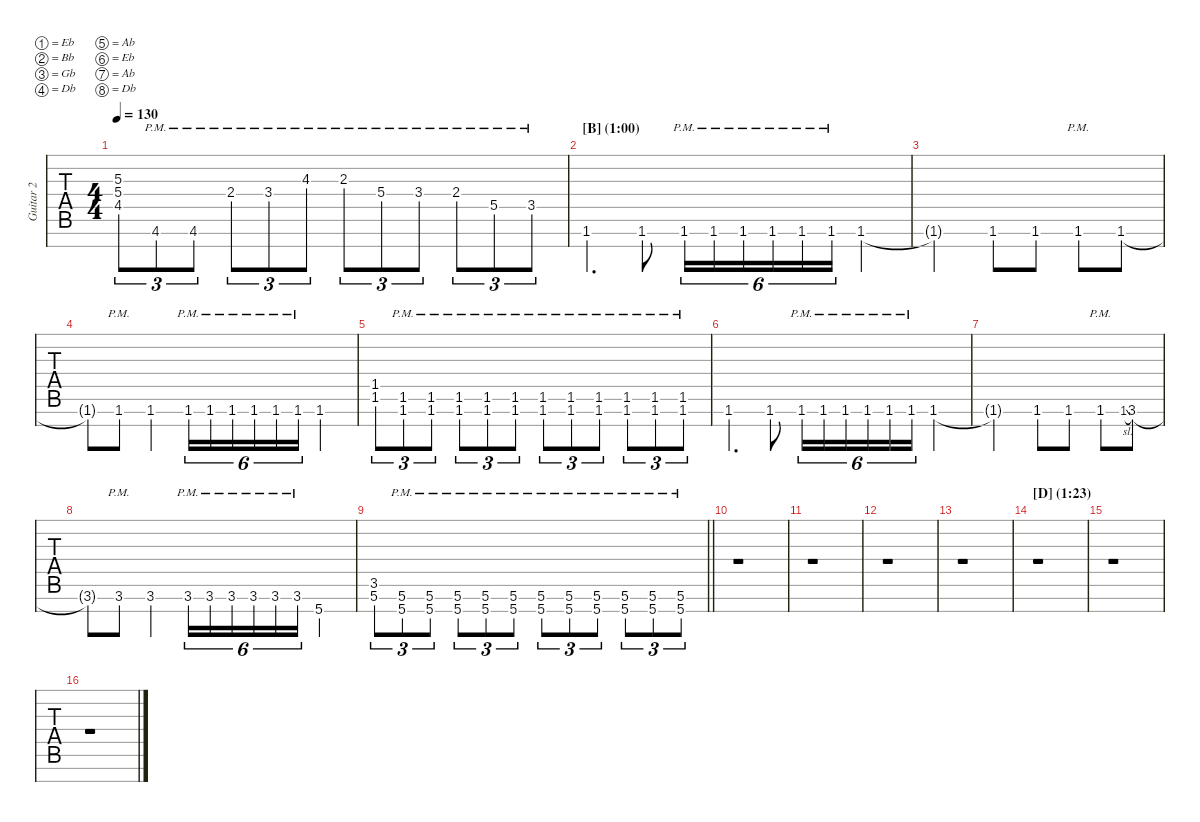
\defaultSystemsLayout 4
\hideDynamics
\bracketExtendMode nobrackets
\multiTrackTrackNamePolicy allsystems
\firstSystemTrackNameMode fullname
\otherSystemsTrackNameMode fullname
\otherSystemsTrackNameOrientation horizontal
\track ("Guitar 2" "Guitar 2") {instrument overdrivenguitar}
\staff {tabs}
\tuning (Eb4 Bb3 Gb3 Db3 Ab2 Eb2 Ab1 Db1)
\ts (4 4)
\scale
0.975589
\tempo 130
\accidentals auto
\clef g2
\ottava regular
\simile none
\ks aminor
(5.3 4.5 5.4{acc #}).8{tu (3 2) dy mf} 4.7{pm}.8{tu (3 2)} 4.7{pm}.8{tu (3 2)} 2.4{pm acc #}.8{tu (3 2)} 3.4{pm}.8{tu (3 2)} 4.3{pm acc #}.8{tu (3 2)} 2.3{pm acc #}.8{tu (3 2)} 5.4{pm acc #}.8{tu (3 2)} 3.4{pm}.8{tu (3 2)} 2.4{pm acc #}.8{tu (3 2)} 5.5{pm acc #}.8{tu (3 2)} 3.5{pm}.8{tu (3 2)} |
\section ("B" "(1:00)")
\scale
0.974603 1.7.4{d} 1.7.8 1.7{pm}.16{tu (6 4)} 1.7{pm}.16{tu (6 4)} 1.7{pm}.16{tu (6 4)} 1.7{pm}.16{tu (6 4)} 1.7{pm}.16{tu (6 4)} 1.7{pm}.16{tu (6 4)} 1.7.4 |
\scale
0.974603 1.7{t}.2 1.7.8 1.7.8 1.7{pm}.8 1.7.8 |
\scale
0.974603 1.7{t}.8 1.7{pm}.8 1.7.4 1.7{pm}.16{tu (6 4)} 1.7{pm}.16{tu (6 4)} 1.7{pm}.16{tu (6 4)} 1.7{pm}.16{tu (6 4)} 1.7{pm}.16{tu (6 4)} 1.7{pm}.16{tu (6 4)} 1.7.4 |
\scale
1.0091 (1.6 1.5).8{tu (3 2)} (1.7{pm} 1.6{pm}).8{tu (3 2)} (1.7{pm} 1.6{pm}).8{tu (3 2)} (1.7{pm} 1.6{pm}).8{tu (3 2)} (1.7{pm} 1.6{pm}).8{tu (3 2)} (1.7{pm} 1.6{pm}).8{tu (3 2)} (1.7{pm} 1.6{pm}).8{tu (3 2)} (1.7{pm} 1.6{pm}).8{tu (3 2)} (1.7{pm} 1.6{pm}).8{tu (3 2)} (1.7{pm} 1.6{pm}).8{tu (3 2)} (1.7{pm} 1.6{pm}).8{tu (3 2)} (1.7{pm} 1.6{pm}).8{tu (3 2)} |
\scale
0.995452 1.7.4{d} 1.7.8 1.7{pm}.16{tu (6 4)} 1.7{pm}.16{tu (6 4)} 1.7{pm}.16{tu (6 4)} 1.7{pm}.16{tu (6 4)} 1.7{pm}.16{tu (6 4)} 1.7{pm}.16{tu (6 4)} 1.7.4 |
\scale
0.995452 1.7{t}.2 1.7.8 1.7.8 1.7{pm}.8 1.7{sl}.8{gr onbeat} 3.7.8 |
\scale
1.00899 3.7{t}.8 3.7{pm}.8 3.7.4 3.7{pm}.16{tu (6 4)} 3.7{pm}.16{tu (6 4)} 3.7{pm}.16{tu (6 4)} 3.7{pm}.16{tu (6 4)} 3.7{pm}.16{tu (6 4)} 3.7{pm}.16{tu (6 4)} 5.8{acc #}.4 |
\scale
0.997818
\barLineRight lightlight
(5.7{acc #} 3.6{acc #}).8{tu (3 2)} (5.8{pm acc #} 5.7{pm acc #}).8{tu (3 2)} (5.8{pm acc #} 5.7{pm acc #}).8{tu (3 2)} (5.8{pm acc #} 5.7{pm acc #}).8{tu (3 2)} (5.8{pm acc #} 5.7{pm acc #}).8{tu (3 2)} (5.8{pm acc #} 5.7{pm acc #}).8{tu (3 2)} (5.8{pm acc #} 5.7{pm acc #}).8{tu (3 2)} (5.8{pm acc #} 5.7{pm acc #}).8{tu (3 2)} (5.8{pm acc #} 5.7{pm acc #}).8{tu (3 2)} (5.8{pm acc #} 5.7{pm acc #}).8{tu (3 2)} (5.8{pm acc #} 5.7{pm acc #}).8{tu (3 2)} (5.8{pm acc #} 5.7{pm acc #}).8{tu (3 2)} |
\scale
0.993193 r.1 |
\scale
1.01041 r.1 |
\scale
0.994417 r.1 |
\scale
0.99517 r.1 |
\section ("D" "(1:23)")
\scale
1.06468 r.1 |
\scale
0.978438 r.1 |
\scale
0.978438 r.1
